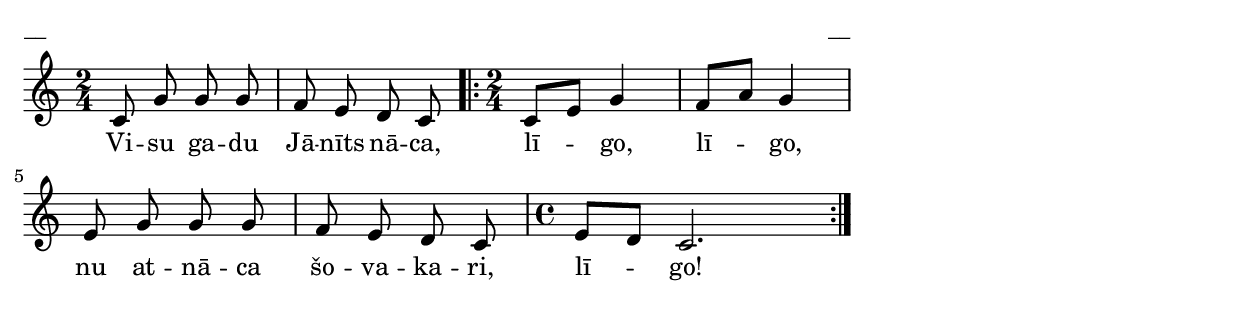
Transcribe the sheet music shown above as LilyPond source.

\version "2.13.16"
%\header {
%    title = "Visu gadu Jānits nāca",AA lapas, Jāņi
%}
\paper {
line-width = 14\cm
left-margin = 0.4\cm
between-system-padding = 0.1\cm
between-system-space = 0.1\cm
}
\layout {
indent = #0
ragged-last = ##f
}

voiceA = \relative c' {
\clef "treble"
\key c \major
\time 2/4
c8 g' g g |
f8 e d c |
\repeat volta 2 {
\time 2/4
c8[ e] g4 |
f8[ a] g4 |
e8 g g g |
f8 e d c |
\time 4/4
e8[ d] c2. |
}
} 

lyricA = \lyricmode {
Vi -- su ga -- du Jā -- nīts nā -- ca, lī -- go, lī -- go,
nu at -- nā -- ca šo -- va -- ka -- ri, lī -- go!
} 

fullScore = <<
\new Staff {
<<
\new Voice = "voiceA" { \oneVoice \autoBeamOff \voiceA }
\lyricsto "voiceA" \new Lyrics \lyricA
>>
}
>>

\score {
\fullScore
\header { piece = "__" opus = "__" }
}
\markup { \with-color #(x11-color 'white) \sans \smaller "__" }
\score {
\unfoldRepeats
\fullScore
\midi {
\context { \Staff \remove "Staff_performer" }
\context { \Voice \consists "Staff_performer" }
}
}


